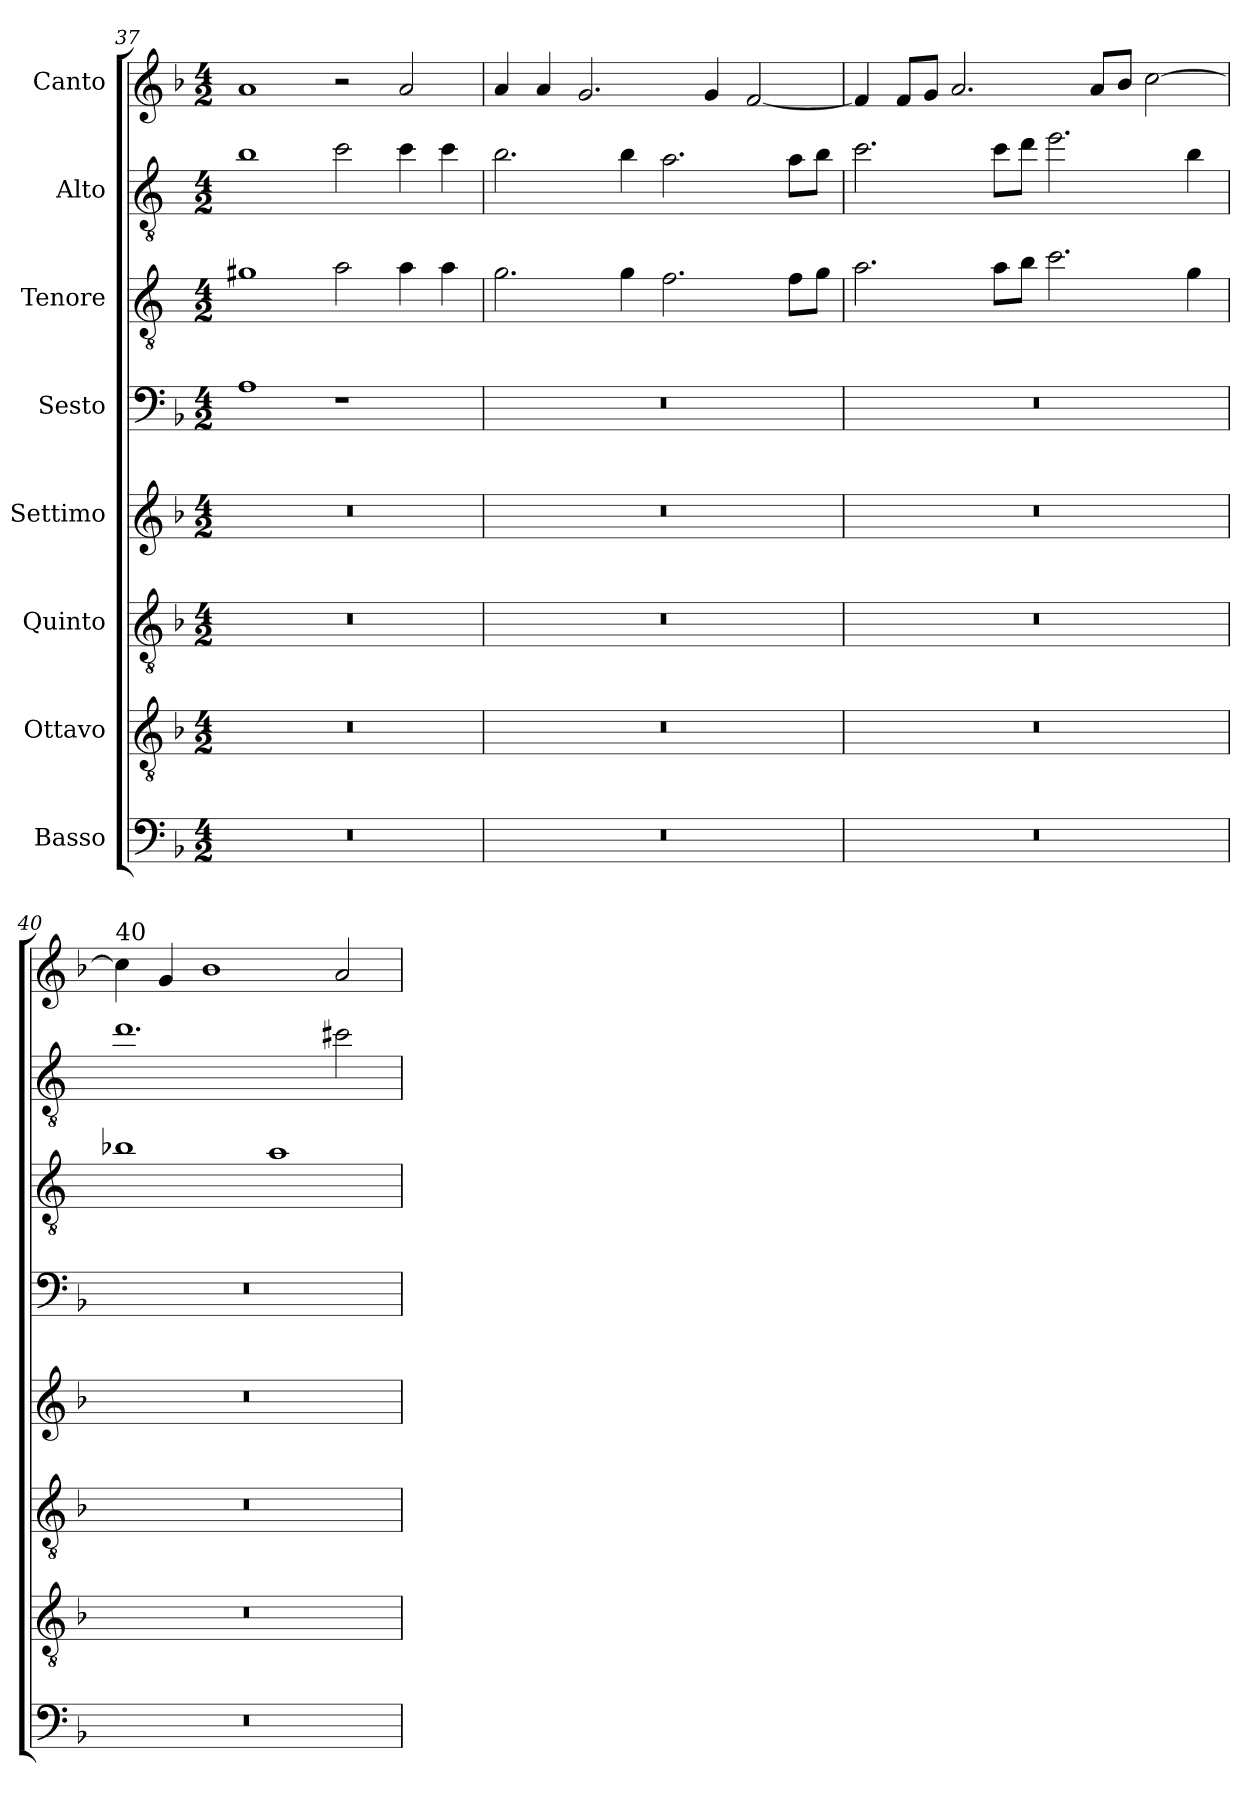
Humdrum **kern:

**kern	**kern	**kern	**kern	**kern	**kern	**kern	**kern
*part8	*part7	*part6	*part5	*part4	*part3	*part2	*part1
*staff8	*staff7	*staff6	*staff5	*staff4	*staff3	*staff2	*staff1
*I"Basso	*I"Ottavo	*I"Quinto	*I"Settimo	*I"Sesto	*I"Tenore	*I"Alto	*I"Canto
*clefF4	*clefGv2	*clefGv2	*clefG2	*clefF4	*clefGv2	*clefGv2	*clefG2
*	*	*	*	*	*ITrd4c7	*ITrd4c7	*
*k[b-]	*k[b-]	*k[b-]	*k[b-]	*k[b-]	*k[b-]	*k[b-]	*k[b-]
*M4/2	*M4/2	*M4/2	*M4/2	*M4/2	*M4/2	*M4/2	*M4/2
=37	=37	=37	=37	=37	=37	=37	=37
0r	0r	0r	0r	1A	1c#X	1e	1a
.	.	.	.	1r	2d\	2f\	2r
.	.	.	.	.	4d\	4f\	2a/
.	.	.	.	.	4d\	4f\	.
=38	=38	=38	=38	=38	=38	=38	=38
0r	0r	0r	0r	0r	2.c\	2.e\	4a/
.	.	.	.	.	.	.	4a/
.	.	.	.	.	.	.	2.g/
.	.	.	.	.	4c\	4e\	.
.	.	.	.	.	2.B-\	2.d\	.
.	.	.	.	.	.	.	4g/
.	.	.	.	.	.	.	[2f/
.	.	.	.	.	8B-\L	8d\L	.
.	.	.	.	.	8c\J	8e\J	.
=39	=39	=39	=39	=39	=39	=39	=39
0r	0r	0r	0r	0r	2.d\	2.f\	4f/]
.	.	.	.	.	.	.	8f/L
.	.	.	.	.	.	.	8g/J
.	.	.	.	.	.	.	2.a/
.	.	.	.	.	8d\L	8f\L	.
.	.	.	.	.	8e\J	8g\J	.
.	.	.	.	.	2.f\	2.a\	.
.	.	.	.	.	.	.	8a/L
.	.	.	.	.	.	.	8b-/J
.	.	.	.	.	.	.	[2cc\
.	.	.	.	.	4c\	4e\	.
!!LO:PB:g=z
=40	=40	=40	=40	=40	=40	=40	=40
!	!	!	!	!	!	!	!LO:TX:a:t=40
0r	0r	0r	0r	0r	1e-X	1.g	4cc\]
.	.	.	.	.	.	.	4g/
.	.	.	.	.	.	.	1b-
.	.	.	.	.	1d	.	.
.	.	.	.	.	.	2f#X\	2a/
=	=	=	=	=	=	=	=
*-	*-	*-	*-	*-	*-	*-	*-
